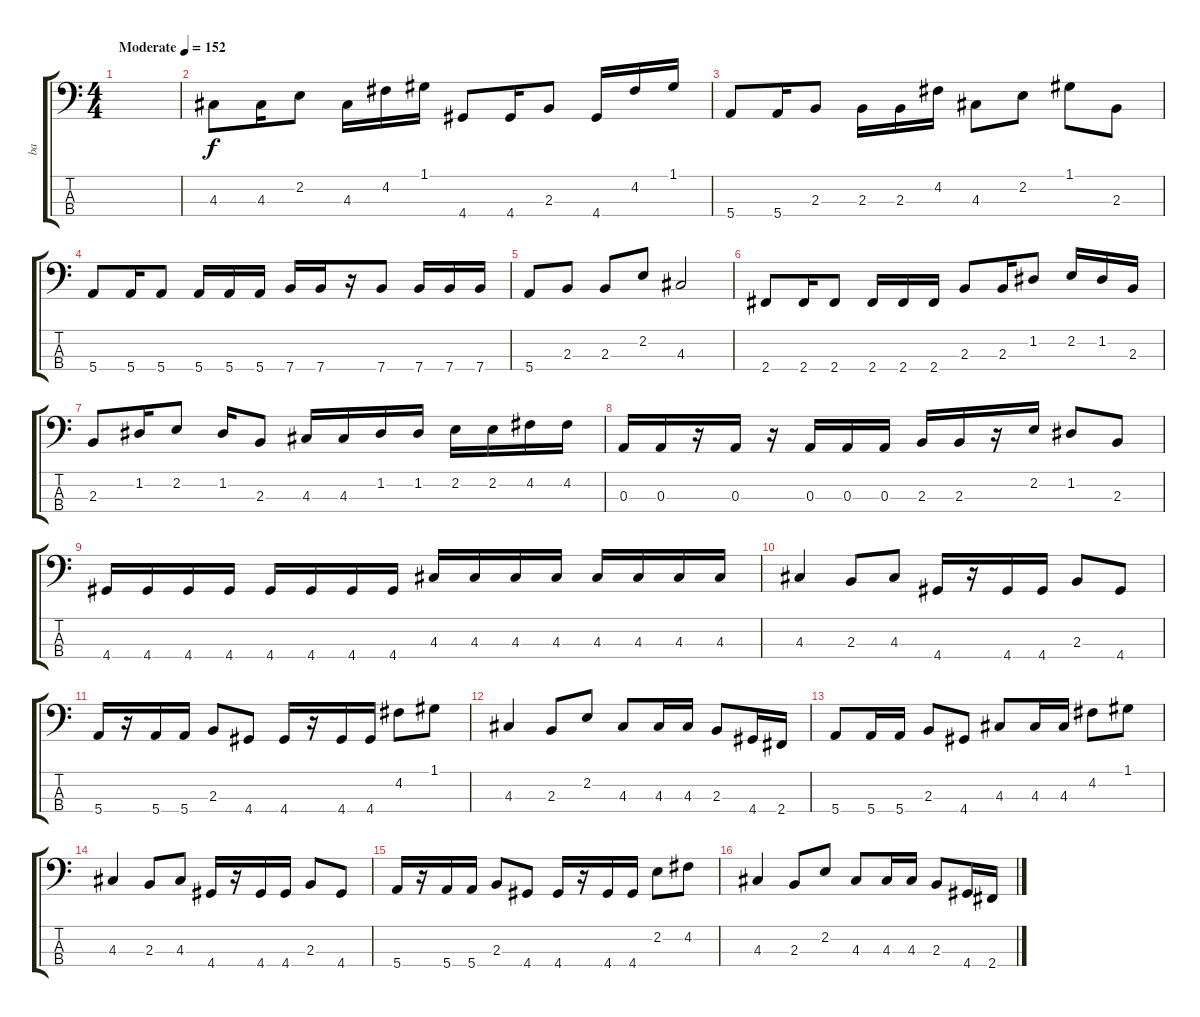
\track ("ba" "ba") {instrument electricbassfinger}
\staff {score tabs}
\tuning (G2 D2 A1 E1) {hide}
\ts (4 4)
\tempo (152 "Moderate")
\clef f4
\ks c
|
4.3.8 4.3.16 2.2.8 4.3.16 4.2.16 1.1.16 4.4.8 4.4.16 2.3.8 4.4.16 4.2.16 1.1.16 |
5.4.8 5.4.16 2.3.8 2.3.16 2.3.16 4.2.16 4.3.8 2.2.8 1.1.8 2.3.8 |
5.4.8 5.4.16 5.4.8 5.4.16 5.4.16 5.4.16 7.4.16 7.4.16 r.16 7.4.8 7.4.16 7.4.16 7.4.16 |
5.4.8 2.3.8 2.3.8 2.2.8 4.3.2 |
2.4.8 2.4.16 2.4.8 2.4.16 2.4.16 2.4.16 2.3.8 2.3.16 1.2.8 2.2.16 1.2.16 2.3.16 |
2.3.8 1.2.16 2.2.8 1.2.16 2.3.8 4.3.16 4.3.16 1.2.16 1.2.16 2.2.16 2.2.16 4.2.16 4.2.16 |
0.3.16 0.3.16 r.16 0.3.16 r.16 0.3.16 0.3.16 0.3.16 2.3.16 2.3.16 r.16 2.2.16 1.2.8 2.3.8 |
4.4.16 4.4.16 4.4.16 4.4.16 4.4.16 4.4.16 4.4.16 4.4.16 4.3.16 4.3.16 4.3.16 4.3.16 4.3.16 4.3.16 4.3.16 4.3.16 |
4.3.4 2.3.8 4.3.8 4.4.16 r.16 4.4.16 4.4.16 2.3.8 4.4.8 |
5.4.16 r.16 5.4.16 5.4.16 2.3.8 4.4.8 4.4.16 r.16 4.4.16 4.4.16 4.2.8 1.1.8 |
4.3.4 2.3.8 2.2.8 4.3.8 4.3.16 4.3.16 2.3.8 4.4.16 2.4.16 |
5.4.8 5.4.16 5.4.16 2.3.8 4.4.8 4.3.8 4.3.16 4.3.16 4.2.8 1.1.8 |
4.3.4 2.3.8 4.3.8 4.4.16 r.16 4.4.16 4.4.16 2.3.8 4.4.8 |
5.4.16 r.16 5.4.16 5.4.16 2.3.8 4.4.8 4.4.16 r.16 4.4.16 4.4.16 2.2.8 4.2.8 |
4.3.4 2.3.8 2.2.8 4.3.8 4.3.16 4.3.16 2.3.8 4.4.16 2.4.16
